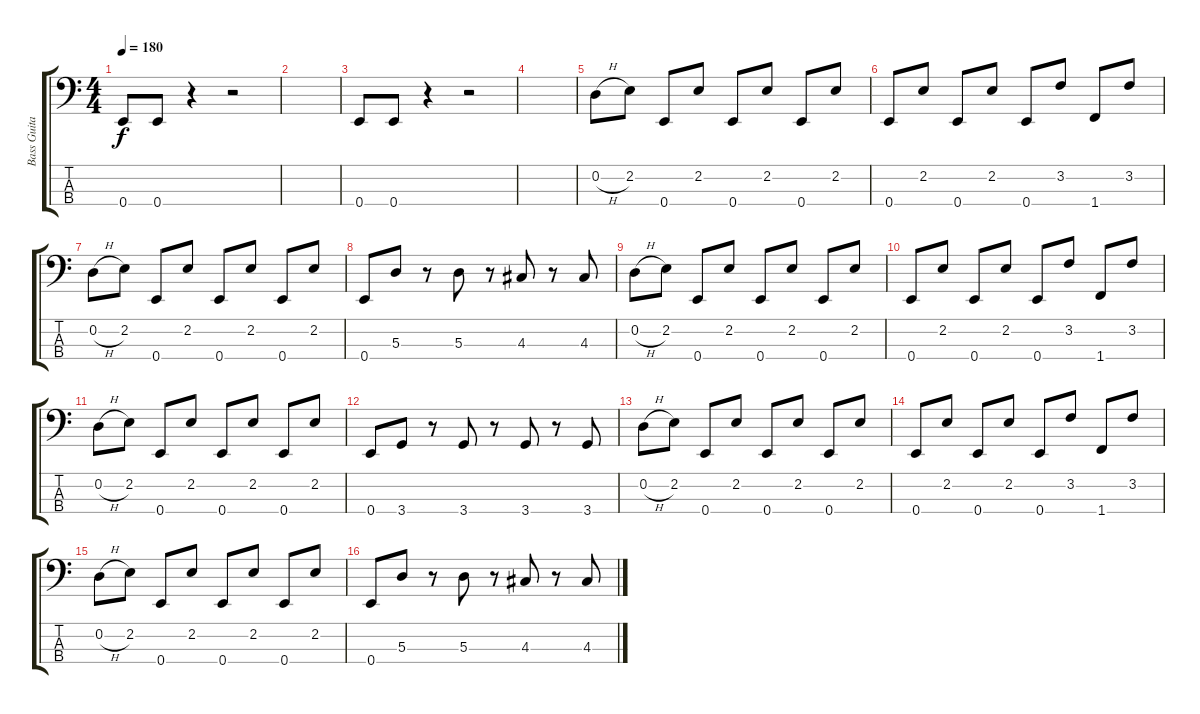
\track ("Bass Guitar" "Bass Guita") {instrument electricbassfinger}
\staff {score tabs}
\tuning (G2 D2 A1 E1) {hide}
\ts (4 4)
\tempo 180
\clef f4
\ks c
0.4.8{dy f} 0.4.8 r.4 r.2 |
|
0.4.8 0.4.8 r.4 r.2 |
|
0.2{h}.8 2.2.8 0.4.8 2.2.8 0.4.8 2.2.8 0.4.8 2.2.8 |
0.4.8 2.2.8 0.4.8 2.2.8 0.4.8 3.2.8 1.4.8 3.2.8 |
0.2{h}.8 2.2.8 0.4.8 2.2.8 0.4.8 2.2.8 0.4.8 2.2.8 |
0.4.8 5.3.8 r.8 5.3.8 r.8 4.3.8 r.8 4.3.8 |
0.2{h}.8 2.2.8 0.4.8 2.2.8 0.4.8 2.2.8 0.4.8 2.2.8 |
0.4.8 2.2.8 0.4.8 2.2.8 0.4.8 3.2.8 1.4.8 3.2.8 |
0.2{h}.8 2.2.8 0.4.8 2.2.8 0.4.8 2.2.8 0.4.8 2.2.8 |
0.4.8 3.4.8 r.8 3.4.8 r.8 3.4.8 r.8 3.4.8 |
0.2{h}.8 2.2.8 0.4.8 2.2.8 0.4.8 2.2.8 0.4.8 2.2.8 |
0.4.8 2.2.8 0.4.8 2.2.8 0.4.8 3.2.8 1.4.8 3.2.8 |
0.2{h}.8 2.2.8 0.4.8 2.2.8 0.4.8 2.2.8 0.4.8 2.2.8 |
0.4.8 5.3.8 r.8 5.3.8 r.8 4.3.8 r.8 4.3.8
